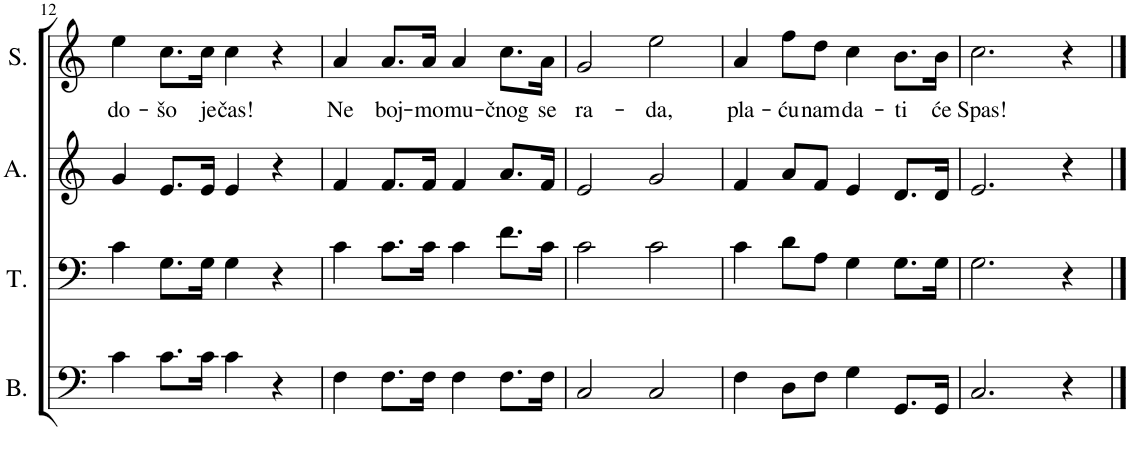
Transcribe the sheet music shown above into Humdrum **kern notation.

**kern	**kern	**kern	**kern	**text
*part4	*part3	*part2	*part1	*part1
*staff4	*staff3	*staff2	*staff1	*staff1
*I"Bass	*I"Tenor	*I"Alto	*I"Soprano	*
*I'B.	*I'T.	*I'A.	*I'S.	*
!!LO:PB:g=z
*clefF4	*clefF4	*clefG2	*clefG2	*
*k[]	*k[]	*k[]	*k[]	*
*M4/4	*M4/4	*M4/4	*M4/4	*
*met(c)	*met(c)	*met(c)	*met(c)	*
=12	=12	=12	=12	=12
!	!	!	!	!LO:LY:b
4c\	4c\	4g/	4ee\	do-
!	!	!	!	!LO:LY:b
8.c\L	8.G\L	8.e/L	8.cc\L	-šo
!	!	!	!	!LO:LY:b
16c\Jk	16G\Jk	16e/Jk	16cc\Jk	je
!	!	!	!	!LO:LY:b
4c\	4G\	4e/	4cc\	čas!
4r	4r	4r	4r	.
=13	=13	=13	=13	=13
!	!	!	!	!LO:LY:b
4F\	4c\	4f/	4a/	Ne
!	!	!	!	!LO:LY:b
8.F\L	8.c\L	8.f/L	8.a/L	boj-
!	!	!	!	!LO:LY:b
16F\Jk	16c\Jk	16f/Jk	16a/Jk	-mo
!	!	!	!	!LO:LY:b
4F\	4c\	4f/	4a/	mu-
!	!	!	!	!LO:LY:b
8.F\L	8.f\L	8.a/L	8.cc\L	-čnog
!	!	!	!	!LO:LY:b
16F\Jk	16c\Jk	16f/Jk	16a\Jk	se
=14	=14	=14	=14	=14
!	!	!	!	!LO:LY:b
2C/	2c\	2e/	2g/	ra-
!	!	!	!	!LO:LY:b
2C/	2c\	2g/	2ee\	-da,
=15	=15	=15	=15	=15
!	!	!	!	!LO:LY:b
4F\	4c\	4f/	4a/	pla-
!	!	!	!	!LO:LY:b
8D\L	8d\L	8a/L	8ff\L	-ću
!	!	!	!	!LO:LY:b
8F\J	8A\J	8f/J	8dd\J	nam
!	!	!	!	!LO:LY:b
4G\	4G\	4e/	4cc\	da-
!	!	!	!	!LO:LY:b
8.GG/L	8.G\L	8.d/L	8.b\L	-ti
!	!	!	!	!LO:LY:b
16GG/Jk	16G\Jk	16d/Jk	16b\Jk	će
=16	=16	=16	=16	=16
!	!	!	!	!LO:LY:b
2.C/	2.G\	2.e/	2.cc\	Spas!
4r	4r	4r	4r	.
==	==	==	==	==
*-	*-	*-	*-	*-
